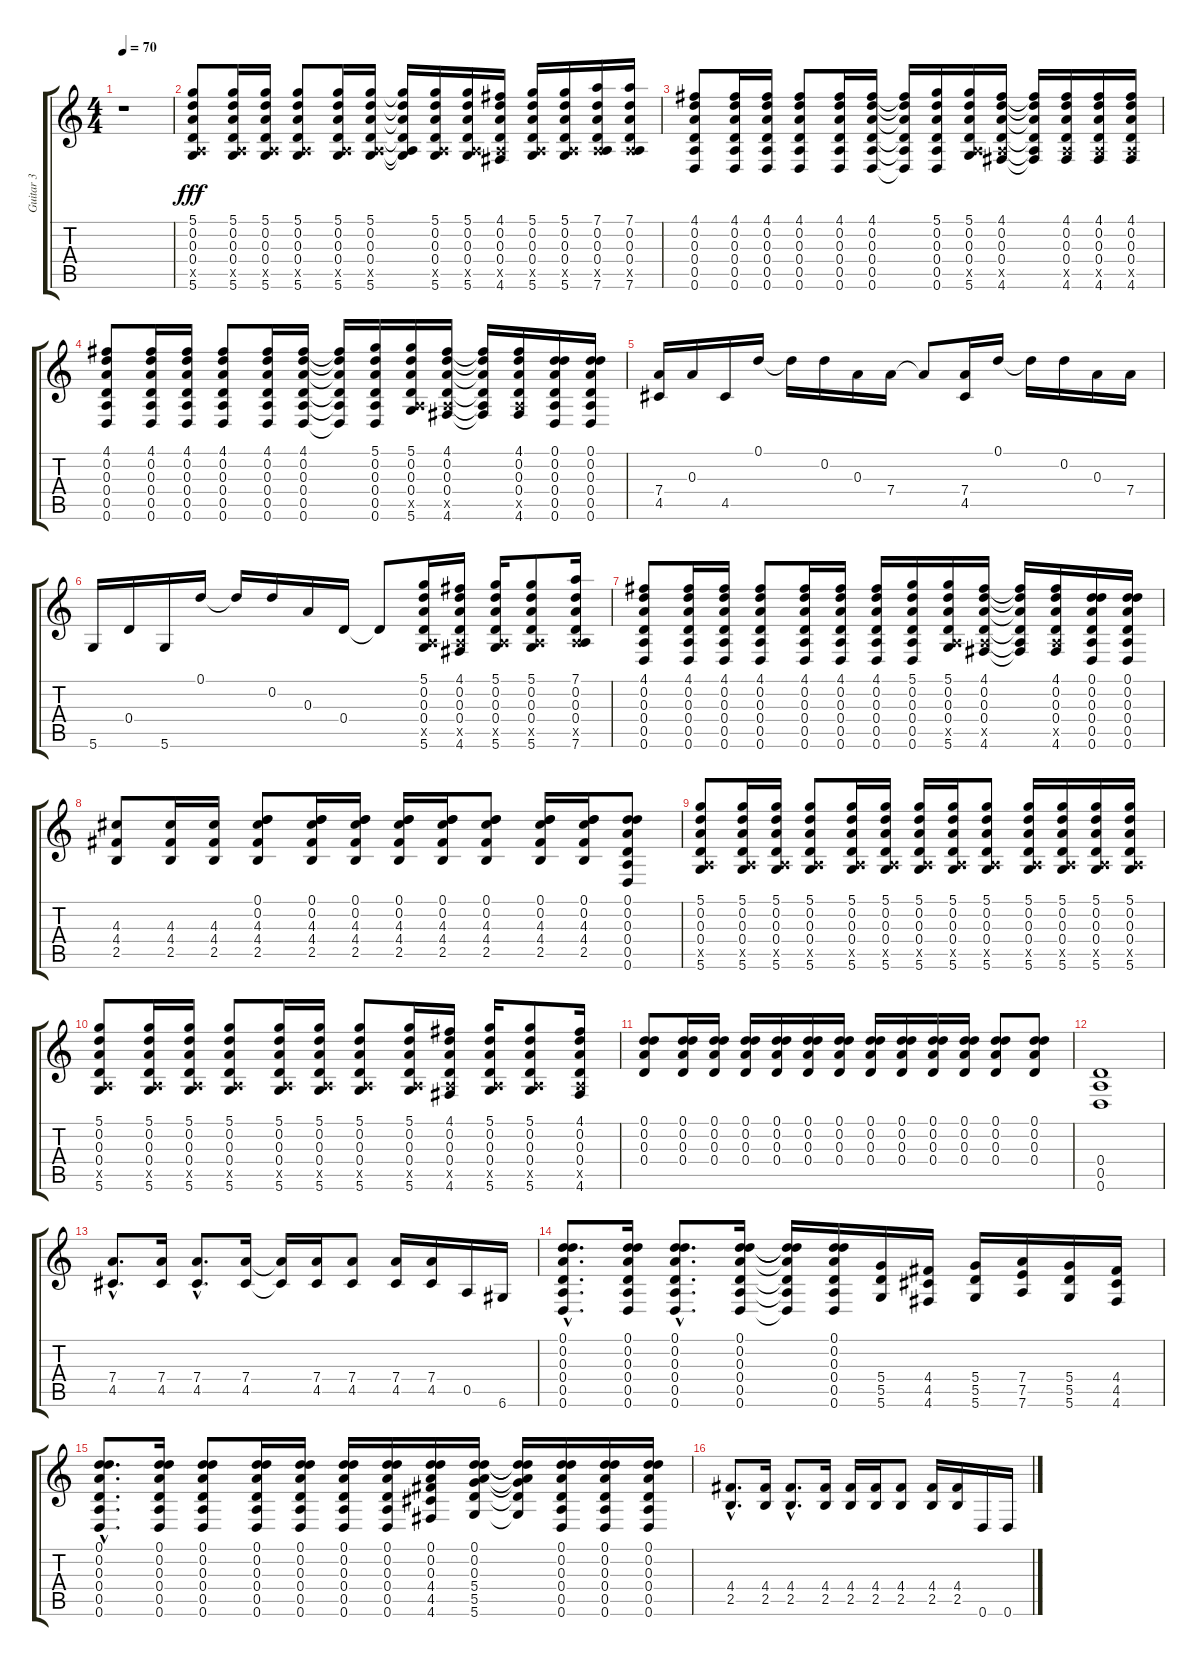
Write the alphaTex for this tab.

\track ("Guitar 3" "Guitar 3") {instrument acousticguitarsteel}
\staff {score tabs}
\tuning (D4 D4 A3 D3 A2 D2) {hide}
\ts (4 4)
\tempo 70
\clef g2
\ks c
r.1{dy fff} |
(5.1 0.2 0.3 0.4 0.5{x} 5.6).8 (5.1 0.2 0.3 0.4 0.5{x} 5.6).16 (5.1 0.2 0.3 0.4 0.5{x} 5.6).16 (5.1 0.2 0.3 0.4 0.5{x} 5.6).8 (5.1 0.2 0.3 0.4 0.5{x} 5.6).16 (5.1 0.2 0.3 0.4 0.5{x} 5.6).16 (5.1{t} 0.2{t} 0.3{t} 0.4{t} 0.5{t} 5.6{t}).16 (5.1 0.2 0.3 0.4 0.5{x} 5.6).16 (5.1 0.2 0.3 0.4 0.5{x} 5.6).16 (4.1 0.2 0.3 0.4 0.5{x} 4.6).16 (5.1 0.2 0.3 0.4 0.5{x} 5.6).16 (5.1 0.2 0.3 0.4 0.5{x} 5.6).16 (7.1 0.2 0.3 0.4 0.5{x} 7.6).16 (7.1 0.2 0.3 0.4 0.5{x} 7.6).16 |
(4.1 0.2 0.3 0.4 0.5 0.6).8 (4.1 0.2 0.3 0.4 0.5 0.6).16 (4.1 0.2 0.3 0.4 0.5 0.6).16 (4.1 0.2 0.3 0.4 0.5 0.6).8 (4.1 0.2 0.3 0.4 0.5 0.6).16 (4.1 0.2 0.3 0.4 0.5 0.6).16 (4.1{t} 0.2{t} 0.3{t} 0.4{t} 0.5{t} 0.6{t}).16 (5.1 0.2 0.3 0.4 0.5 0.6).16 (5.1 0.2 0.3 0.4 0.5{x} 5.6).16 (4.1 0.2 0.3 0.4 0.5{x} 4.6).16 (4.1{t} 0.2{t} 0.3{t} 0.4{t} 0.5{t} 4.6{t}).16 (4.1 0.2 0.3 0.4 0.5{x} 4.6).16 (4.1 0.2 0.3 0.4 0.5{x} 4.6).16 (4.1 0.2 0.3 0.4 0.5{x} 4.6).16 |
(4.1 0.2 0.3 0.4 0.5 0.6).8 (4.1 0.2 0.3 0.4 0.5 0.6).16 (4.1 0.2 0.3 0.4 0.5 0.6).16 (4.1 0.2 0.3 0.4 0.5 0.6).8 (4.1 0.2 0.3 0.4 0.5 0.6).16 (4.1 0.2 0.3 0.4 0.5 0.6).16 (4.1{t} 0.2{t} 0.3{t} 0.4{t} 0.5{t} 0.6{t}).16 (5.1 0.2 0.3 0.4 0.5 0.6).16 (5.1 0.2 0.3 0.4 0.5{x} 5.6).16 (4.1 0.2 0.3 0.4 0.5{x} 4.6).16 (4.1{t} 0.2{t} 0.3{t} 0.4{t} 0.5{t} 4.6{t}).16 (4.1 0.2 0.3 0.4 0.5{x} 4.6).16 (0.1 0.2 0.3 0.4 0.5 0.6).16 (0.1 0.2 0.3 0.4 0.5 0.6).16 |
(7.4 4.5).16 0.3.16 4.5.16 0.1.16 0.1{t}.16 0.2.16 0.3.16 7.4.16 7.4{t}.8 (7.4 4.5).16 0.1.16 0.1{t}.16 0.2.16 0.3.16 7.4.16 |
5.6.16 0.4.16 5.6.16 0.1.16 0.1{t}.16 0.2.16 0.3.16 0.4.16 0.4{t}.8 (5.1 0.2 0.3 0.4 0.5{x} 5.6).16 (4.1 0.2 0.3 0.4 0.5{x} 4.6).16 (5.1 0.2 0.3 0.4 0.5{x} 5.6).16 (5.1 0.2 0.3 0.4 0.5{x} 5.6).8 (7.1 0.2 0.3 0.4 0.5{x} 7.6).16 |
(4.1 0.2 0.3 0.4 0.5 0.6).8 (4.1 0.2 0.3 0.4 0.5 0.6).16 (4.1 0.2 0.3 0.4 0.5 0.6).16 (4.1 0.2 0.3 0.4 0.5 0.6).8 (4.1 0.2 0.3 0.4 0.5 0.6).16 (4.1 0.2 0.3 0.4 0.5 0.6).16 (4.1 0.2 0.3 0.4 0.5 0.6).16 (5.1 0.2 0.3 0.4 0.5 0.6).16 (5.1 0.2 0.3 0.4 0.5{x} 5.6).16 (4.1 0.2 0.3 0.4 0.5{x} 4.6).16 (4.1{t} 0.2{t} 0.3{t} 0.4{t} 0.5{t} 4.6{t}).16 (4.1 0.2 0.3 0.4 0.5{x} 4.6).16 (0.1 0.2 0.3 0.4 0.5 0.6).16 (0.1 0.2 0.3 0.4 0.5 0.6).16 |
(4.3 4.4 2.5).8 (4.3 4.4 2.5).16 (4.3 4.4 2.5).16 (0.1 0.2 4.3 4.4 2.5).8 (0.1 0.2 4.3 4.4 2.5).16 (0.1 0.2 4.3 4.4 2.5).16 (0.1 0.2 4.3 4.4 2.5).16 (0.1 0.2 4.3 4.4 2.5).16 (0.1 0.2 4.3 4.4 2.5).8 (0.1 0.2 4.3 4.4 2.5).16 (0.1 0.2 4.3 4.4 2.5).16 (0.1 0.2 0.3 0.4 0.5 0.6).8 |
(5.1 0.2 0.3 0.4 0.5{x} 5.6).8 (5.1 0.2 0.3 0.4 0.5{x} 5.6).16 (5.1 0.2 0.3 0.4 0.5{x} 5.6).16 (5.1 0.2 0.3 0.4 0.5{x} 5.6).8 (5.1 0.2 0.3 0.4 0.5{x} 5.6).16 (5.1 0.2 0.3 0.4 0.5{x} 5.6).16 (5.1 0.2 0.3 0.4 0.5{x} 5.6).16 (5.1 0.2 0.3 0.4 0.5{x} 5.6).16 (5.1 0.2 0.3 0.4 0.5{x} 5.6).8 (5.1 0.2 0.3 0.4 0.5{x} 5.6).16 (5.1 0.2 0.3 0.4 0.5{x} 5.6).16 (5.1 0.2 0.3 0.4 0.5{x} 5.6).16 (5.1 0.2 0.3 0.4 0.5{x} 5.6).16 |
(5.1 0.2 0.3 0.4 0.5{x} 5.6).8 (5.1 0.2 0.3 0.4 0.5{x} 5.6).16 (5.1 0.2 0.3 0.4 0.5{x} 5.6).16 (5.1 0.2 0.3 0.4 0.5{x} 5.6).8 (5.1 0.2 0.3 0.4 0.5{x} 5.6).16 (5.1 0.2 0.3 0.4 0.5{x} 5.6).16 (5.1 0.2 0.3 0.4 0.5{x} 5.6).8 (5.1 0.2 0.3 0.4 0.5{x} 5.6).16 (4.1 0.2 0.3 0.4 0.5{x} 4.6).16 (5.1 0.2 0.3 0.4 0.5{x} 5.6).16 (5.1 0.2 0.3 0.4 0.5{x} 5.6).8 (4.1 0.2 0.3 0.4 0.5{x} 4.6).16 |
(0.1 0.2 0.3 0.4).8 (0.1 0.2 0.3 0.4).16 (0.1 0.2 0.3 0.4).16 (0.1 0.2 0.3 0.4).16 (0.1 0.2 0.3 0.4).16 (0.1 0.2 0.3 0.4).16 (0.1 0.2 0.3 0.4).16 (0.1 0.2 0.3 0.4).16 (0.1 0.2 0.3 0.4).16 (0.1 0.2 0.3 0.4).16 (0.1 0.2 0.3 0.4).16 (0.1 0.2 0.3 0.4).8 (0.1 0.2 0.3 0.4).8 |
(0.4 0.5 0.6).1 |
(7.4{hac} 4.5{hac}).8{d} (7.4 4.5).16 (7.4{hac} 4.5{hac}).8{d} (7.4 4.5).16 (7.4{t} 4.5{t}).16 (7.4 4.5).16 (7.4 4.5).8 (7.4 4.5).16 (7.4 4.5).16 0.5.16 6.6.16 |
(0.1{hac} 0.2{hac} 0.3{hac} 0.4{hac} 0.5{hac} 0.6{hac}).8{d} (0.1 0.2 0.3 0.4 0.5 0.6).16 (0.1{hac} 0.2{hac} 0.3{hac} 0.4{hac} 0.5{hac} 0.6{hac}).8{d} (0.1 0.2 0.3 0.4 0.5 0.6).16 (0.1{t} 0.2{t} 0.3{t} 0.4{t} 0.5{t} 0.6{t}).16 (0.1 0.2 0.3 0.4 0.5 0.6).16 (5.4 5.5 5.6).16 (4.4 4.5 4.6).16 (5.4 5.5 5.6).16 (7.4 7.5 7.6).16 (5.4 5.5 5.6).16 (4.4 4.5 4.6).16 |
(0.1{hac} 0.2{hac} 0.3{hac} 0.4{hac} 0.5{hac} 0.6{hac}).8{d} (0.1 0.2 0.3 0.4 0.5 0.6).16 (0.1 0.2 0.3 0.4 0.5 0.6).8 (0.1 0.2 0.3 0.4 0.5 0.6).16 (0.1 0.2 0.3 0.4 0.5 0.6).16 (0.1 0.2 0.3 0.4 0.5 0.6).16 (0.1 0.2 0.3 0.4 0.5 0.6).16 (0.1 0.2 0.3 4.4 4.5 4.6).16 (0.1 0.2 0.3 5.4 5.5 5.6).16 (0.1{t} 0.2{t} 0.3{t} 5.4{t} 5.5{t} 5.6{t}).16 (0.1 0.2 0.3 0.4 0.5 0.6).16 (0.1 0.2 0.3 0.4 0.5 0.6).16 (0.1 0.2 0.3 0.4 0.5 0.6).16 |
(4.4{hac} 2.5{hac}).8{d} (4.4 2.5).16 (4.4{hac} 2.5{hac}).8{d} (4.4 2.5).16 (4.4 2.5).16 (4.4 2.5).16 (4.4 2.5).8 (4.4 2.5).16 (4.4 2.5).16 0.6.16 0.6.16
